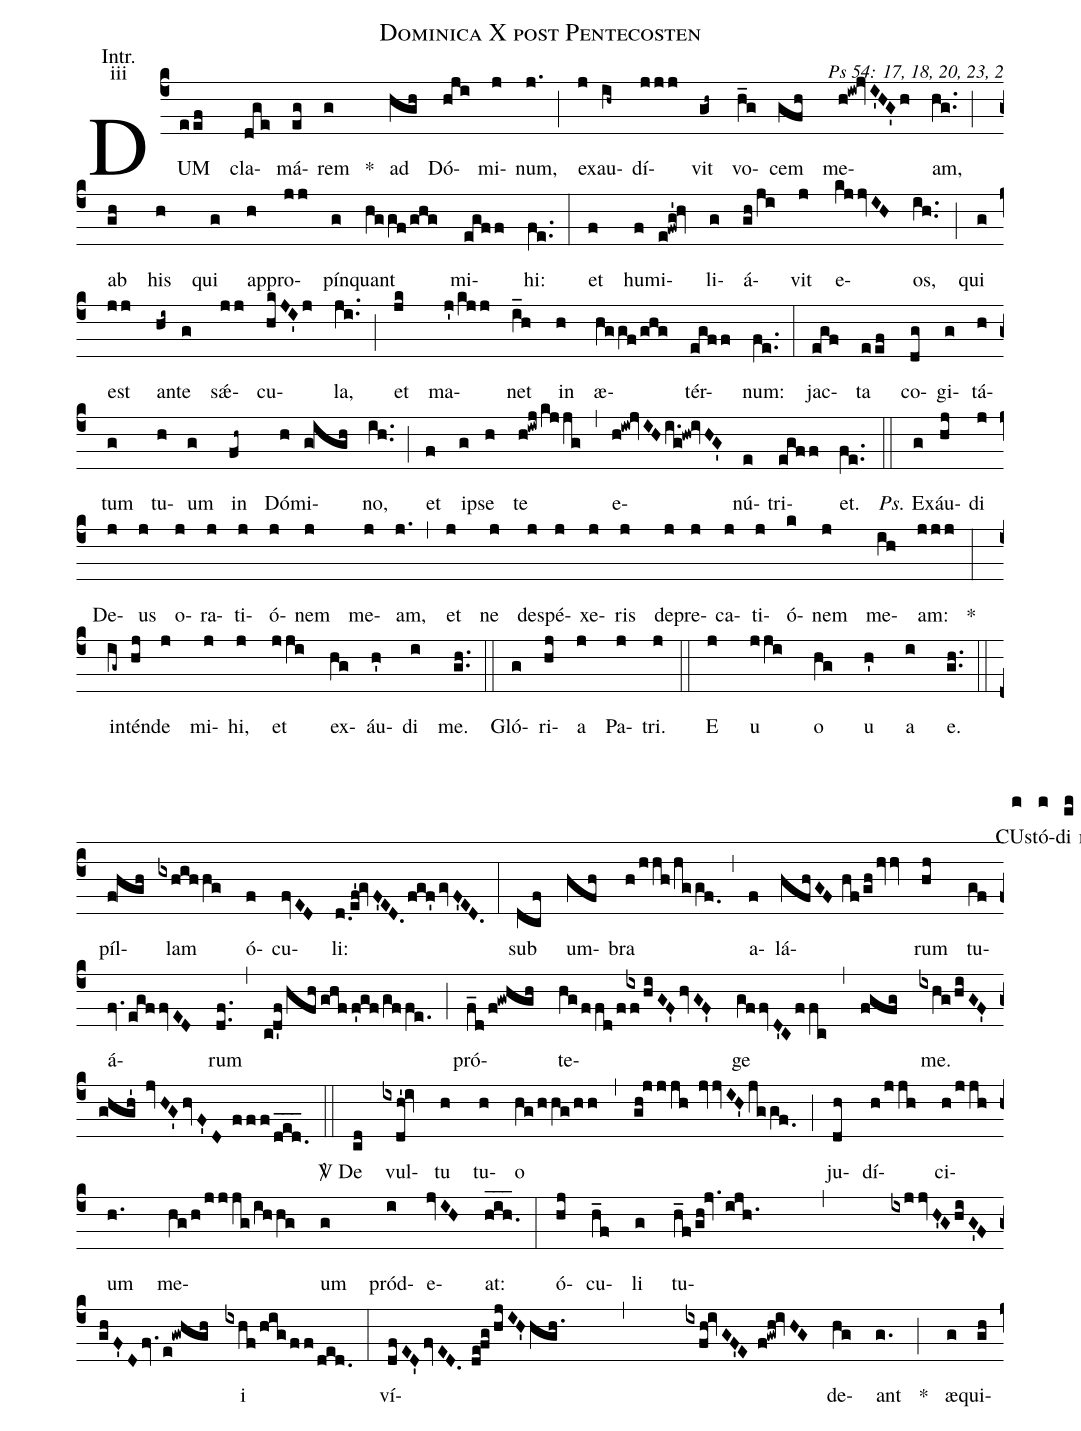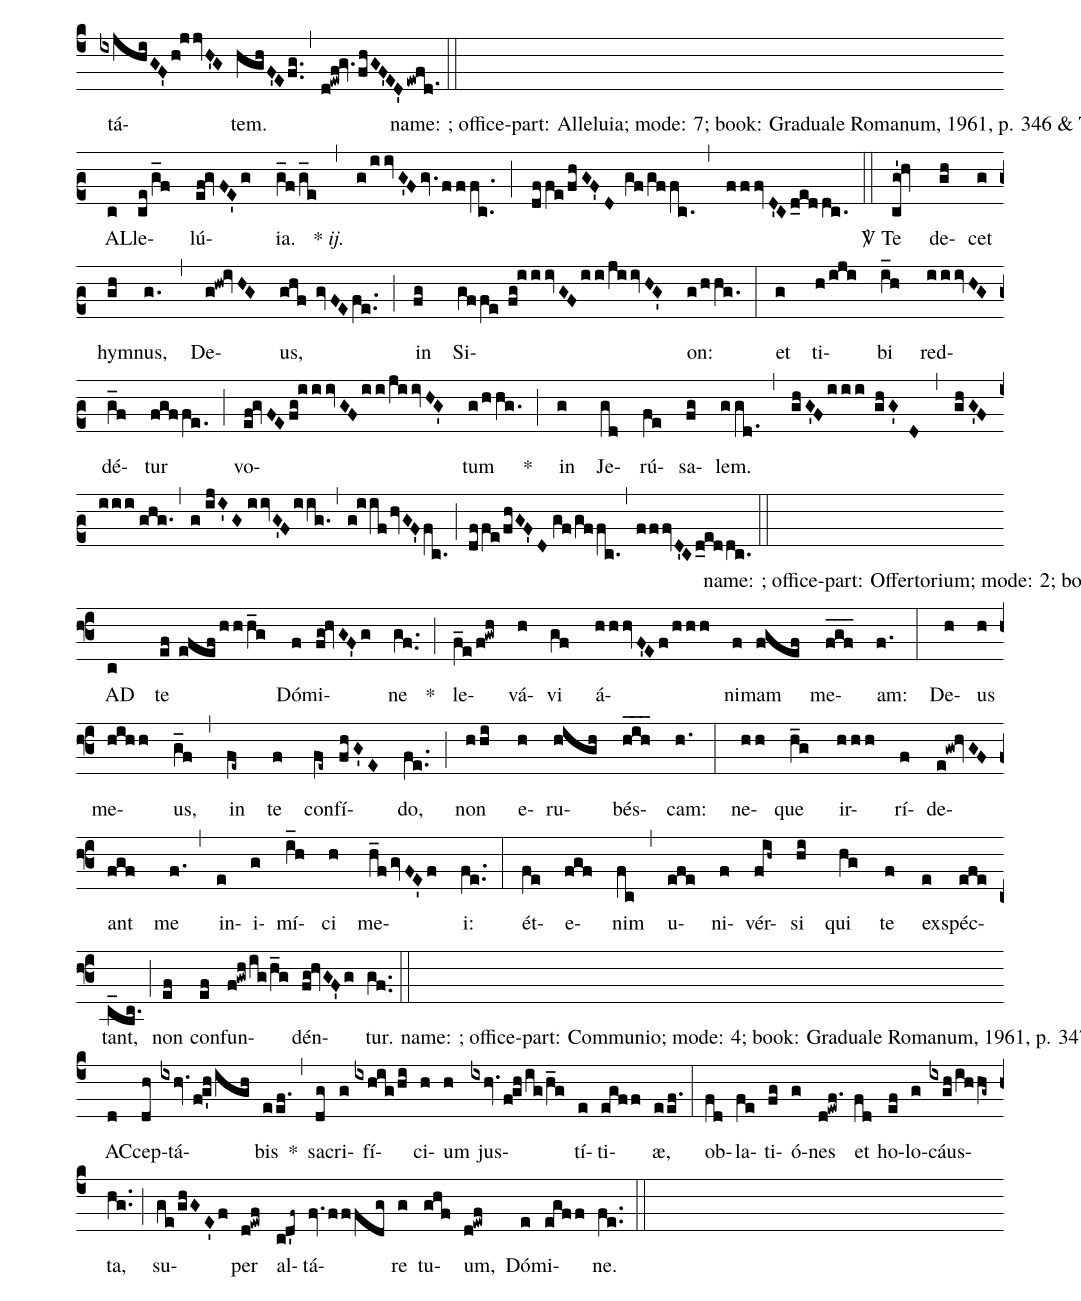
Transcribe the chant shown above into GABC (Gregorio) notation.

name: Dominica X post Pentecosten;
office-part: Introitus;
mode: 3;
commentary: Ps 54: 17, 18, 20, 23, 2;
annotation: Intr.;
annotation: iii;
%%
(c4) DUM(eef) cla(dge)má(eg)rem(g) *() ad(hgh) Dó(hji)mi(j)num,(j.) (;) ex(j)au(ih~)dí(jjj)vit(gh~) vo(h_g)cem(gfh) me(h!iw!jvI'HG'h)am,(hg..) (;) ab(gh) his(h) qui(g) ap(h)pro(jj)pín(g)quant(hggf/ghg) mi(egff)hi:(fe..) (:)
et(f) hu(f)mi(e!fwg'!hv)li(g)á(gh/ji)vit(j) e(kjjvIH)os,(ih..) (;) qui(g) est(jj) an(hi~)te(g) sǽ(jj)cu(hkJI'j)la,(ji..) (;) et(jk) ma(j'/kjj)net(i_h) in(h) æ(hggf/ghg)tér(egff)num:(fe..) (:)
jac(egf)ta(eef) co(dg)gi(g)tá(h)tum(g) tu(h)um(g) in(fh~) Dó(h)mi(g!igh)no,(ih..) (;) et(f) ip(g)se(h) te(h!iwj/kjjg) (,) e(h!iw!jvIHi.g!hw!ivHG')nú(e)tri(egff)et.(fe..) (::)
<i>Ps.</i> Ex(g)áu(hj)di(j) De(j)us(j) o(j)ra(j)ti(j)ó(j)nem(j) me(j)am,(j.) (,) et(j) ne(j) de(j)spé(j)xe(j)ris(j) de(j)pre(j)ca(j)ti(j)ó(k)nem(j) me(ih)am:(jjj) *(:)
in(ig~)tén(hj)de(j) mi(j)hi,(j) et(jji) ex(hg)áu(h')di(i) me.(gh..) (::)
Gló(g)ri(hj)a(j) Pa(j)tri.(j) (::)
<eu>E(j) u(jji) o(hg) u(h') a(i) e.</eu>(gh..) (::)

name: ;
office-part: Graduale;
mode: 1;
book: Graduale Romanum, 1961, p. 345 & The Liber Usualis, 1961, p. 1021;
transcriber: Andrew Hinkley;
commentary: Ps 16: 8, 2;
annotation: Grad.;
annotation: i;
%fontsize: 14;
%font: Crimson;
%width: 7.27;
%height: 11.69;
%%
(c4) CUs(d)tó(d)di(cd) me,(ff//egF'EfvEDe[ll:1]d..) *(,)
Dó(dfe/f_g)mi(feede)ne,(dv.cd!ffd/ffvDCfgfff'1d) (,) (ffd'e//fgdevDCdc..) (;) ut(fg) pu(f)píl(f!hgh)lam(ixhihhg) ó(f)cu(fvED)li:(d.0/[-0.5]ef'!gvF'ED.fgf'gvF'ED.) (:)
sub(dcf) um(hfh)bra(h/jjh/jggf.0) (,) a(f)lá(hfhGF//hf/ghjvv)rum(hj) tu(gf)á(fv.egffvED)rum(df..) (,) (cd'f/hfh/!ghf/!f'gf/gffe.) (;) pró(f_d/f!gwhgh)te(hgffd/f/[1]{/[-1]ix}f/hiGF'hvGF')ge(gffvD'Cffc) (,) (fgfg) me.(ixhg/hiGF'ghgh'//jvHG'hvF'D//fff/d_e_d._) (::)
<sp>V/</sp> D{e}(cd) vul(ixdh'!iv)tu(h) tu(h)o(hg/hhg/hh) (,) (gh!jjjh//jvvIH'jggf.0) (;) ju(dh)dí(h/jjh)ci(h/jjh)um(h.) me(hg/h/jjjg/ihhg)um(g) pród(i)e(jvIH)at:(h_i_h._) (:)
ó(hj)cu(h_f)li(g) tu(h_f/gh!jv.ijh.1,ixjjvH'GhiG'F//ghF'Dfv.e!gwhgh)i(ixhf/higff/ded.) (:)
ví(dfED'fvED.//de!fg/hjIH'hgh.,ixfh!ivGF'E//f!gwh!ivHG)de(hg)ant(g.) *(;) æ(g)qui(gh)tá(ixjhiGF'h!jjvH'G)tem.(hghF'Efg..) (,) (d!ewf!gv.fhGF'ED'ewfd.1) (::)

name: ;
office-part: Alleluia;
mode: 7;
book: Graduale Romanum, 1961, p. 346 & The Liber Usualis, 1961, p. 1022;
transcriber: Andrew Hinkley;
commentary: Ps 64: 2;
annotation: vii;
%fontsize: 14;
%font: Crimson;
%width: 7.27;
%height: 11.69;
%%
(c2) AL(c)le(ce/g_f)lú(ef!gvFE'g)ia.(g_f/g_e) {*}~<i>ij.</i>(,) (g/iivG'Fgv.fffc..) (;) (dffe/fhGF'D//gf/gffc.) (,) (fffvD'Cd_eddc.) (::)
<sp>V/</sp> T{e}(cg'!hv) de(gh)cet(g) hym(gh)nus,(g.) (,) De(g!hw!ivHG)us,(ghf//gvFEfe..) (;) in(fg) Si(gffe//fg!iiivGFii/jiivHG')on:(g/hhg.) (:)
et(g) ti(h/iji)bi(i_h) red(iiivHG)dé(g_f)tur(fgffe.) (;) vo(ef!gvFE/!fg!iiivGFii/jiivHG')tum(g/hhg.) *(;) in(g) Je(gd)rú(fe)sa(fg)lem.(ggd.) (,) (ghG'Fiii//ghG'//D) (,) (ghG'Fiii//ghg.) (,) (g//ijI'G//iivG'Fiig.) (,) (g!iifhvGF'fc.) (;) (dffe/fhGF'D//gf/gffc.) (,) (fffvD'C/!d_eddc.) (::)

name: ;
office-part: Offertorium;
mode: 2;
book: Graduale Romanum, 1961, p. 3 & The Liber Usualis, 1961, p. 321 & Graduale Romanum, 1974, p. 17 & Gregorian Missal, 1990, p. 167;
transcriber: Andrew Hinkley;
commentary: Ps 24: 1-3;
annotation: Offert.;
annotation: ii;
%fontsize: 14;
%font: Crimson;
%width: 7.27;
%height: 11.69;
%%
(f3) AD(c) te(ef//efefhhh_g) Dó(f)mi(fg!hvGF'g)ne(gf..) *(;)
le(f_e/f!gwh)vá(h)vi(gf) á(hhhvF'Ef/hhh)ni(f)mam(fgef) me(f_g_f_)am:(f.) (:)
De(h)us(h) me(hihh)us,(g_f) (,) in(fe~) te(f) con(fe~)fí(fhG'E)do,(fe..) (;) non(hhi) e(h)ru(high)bés(h_i_h_)cam:(h.) (:)
ne(hh)que(h_g) ir(hhh)rí(f)de(e!gw!hvGF)ant(fgf) me(f.) (,) in(e)i(g)mí(i_h)ci(h) me(h_fgvFE'f)i:(fe..) (:)
ét(fe)e(fgf)nim(fc) (,) u(efe)ni(f)vér(fih~)si(hi) qui(hg) te(f) ex(e)spéc(efe)tant,(c_bc.) (;) non(ef) con(ef)fun(f!gwh/ig/h_g)dén(fg!hvGF'g)tur.(gf..) (::)

name: ;
office-part: Communio;
mode: 4;
book: Graduale Romanum, 1961, p. 347 & The Liber Usualis, 1961, p. 1023;
transcriber: Andrew Hinkley;
commentary: Ps 50: 21;
annotation: Comm.;
annotation: iv;
%fontsize: 14;
%font: Crimson;
%width: 7.27;
%height: 11.69;
%%
(c4) AC(d)cep(dh)tá(ixhv.fg'high)bis(eef.) *(,) sa(dg)cri(g)fí(ixhig/hi)ci(h)um(h) jus(ixhv.fghig/h_g)tí(e)ti(egff)æ,(eef.) (:)
ob(fd)la(fe)ti(fg)ó(g)nes(d!ewf.) et(fd) ho(ef)lo(g)cáus(ixgh/ihhg~)ta,(hg..) (;) su(ge/ghGE'f)per(d!ewf) al(cd'f~)tá(fv.fffdg)re(g) tu(ghf)um,(d!ewf) Dó(e)mi(egff)ne.(fe..) (::)
